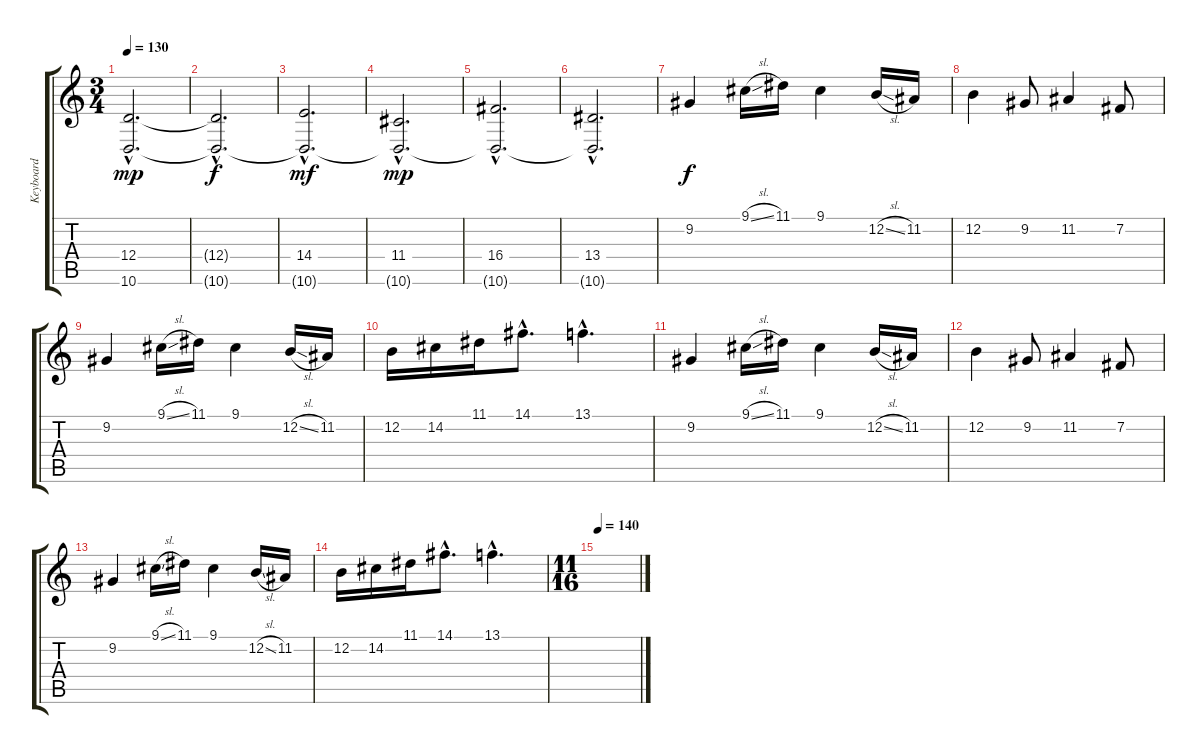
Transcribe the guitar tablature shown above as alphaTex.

\track ("Keyboard" "Keyboard") {instrument stringensemble1}
\staff {score tabs}
\tuning (E4 B3 G3 D3 A2 E2) {hide}
\ts (3 4)
\tempo 130
\clef g2
\ks c
(12.4{hac} 10.6{hac}).2{d dy mp} |
(12.4{hac t} 10.6{hac t}).2{d dy f} |
(14.4{hac} 10.6{hac t}).2{d dy mf} |
(11.4{hac} 10.6{hac t}).2{d dy mp} |
(16.4{hac} 10.6{hac t}).2{d} |
(13.4{hac} 10.6{hac t}).2{d} |
9.2.4{dy f volume 13 instrument lead2sawtooth} 9.1{sl}.16 11.1.16 9.1.4 12.2{sl}.16 11.2.16 |
12.2.4 9.2.8 11.2.4 7.2.8 |
9.2.4{instrument lead2sawtooth} 9.1{sl}.16 11.1.16 9.1.4 12.2{sl}.16 11.2.16 |
12.2.16 14.2.16 11.1.16 14.1{hac}.8{d} 13.1{hac}.4{d} |
9.2.4{instrument lead2sawtooth} 9.1{sl}.16 11.1.16 9.1.4 12.2{sl}.16 11.2.16 |
12.2.4 9.2.8 11.2.4 7.2.8 |
9.2.4{instrument lead2sawtooth} 9.1{sl}.16 11.1.16 9.1.4 12.2{sl}.16 11.2.16 |
12.2.16 14.2.16 11.1.16 14.1{hac}.8{d} 13.1{hac}.4{d} |
\ts (11 16)
\tempo 140
